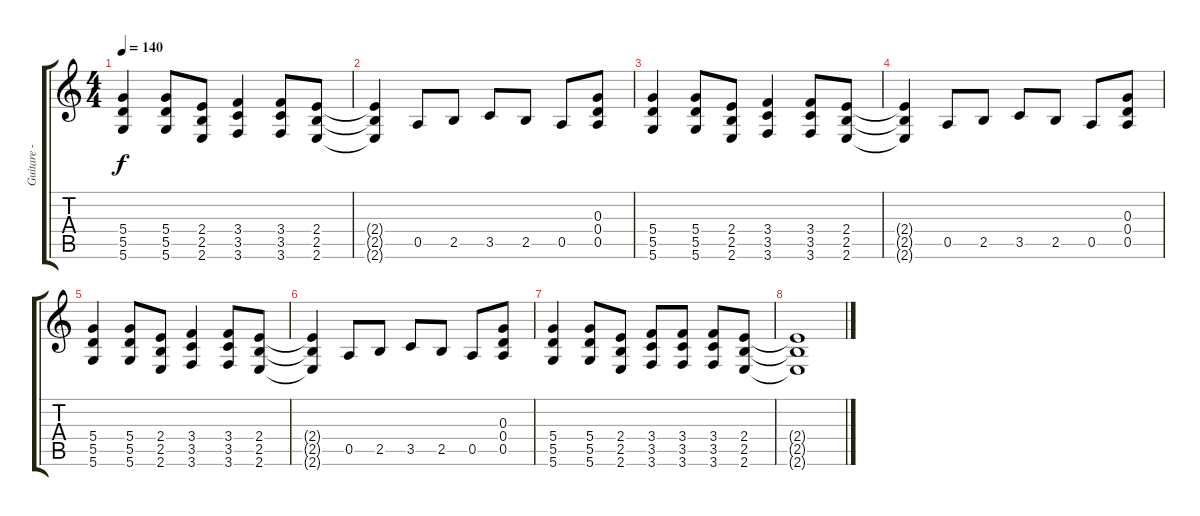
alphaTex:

\track ("Guitare - Kurt Cobain DropD" "Guitare - ") {instrument distortionguitar}
\staff {score tabs}
\tuning (E4 B3 G3 D3 A2 D2) {hide}
\ts (4 4)
\tempo 140
\clef g2
\ks c
(5.4 5.5 5.6).4{dy f} (5.4 5.5 5.6).8 (2.4 2.5 2.6).8 (3.4 3.5 3.6).4 (3.4 3.5 3.6).8 (2.4 2.5 2.6).8 |
(2.4{t} 2.5{t} 2.6{t}).4 0.5.8 2.5.8 3.5.8 2.5.8 0.5.8 (0.3 0.4 0.5).8 |
(5.4 5.5 5.6).4 (5.4 5.5 5.6).8 (2.4 2.5 2.6).8 (3.4 3.5 3.6).4 (3.4 3.5 3.6).8 (2.4 2.5 2.6).8 |
(2.4{t} 2.5{t} 2.6{t}).4 0.5.8 2.5.8 3.5.8 2.5.8 0.5.8 (0.3 0.4 0.5).8 |
(5.4 5.5 5.6).4 (5.4 5.5 5.6).8 (2.4 2.5 2.6).8 (3.4 3.5 3.6).4 (3.4 3.5 3.6).8 (2.4 2.5 2.6).8 |
(2.4{t} 2.5{t} 2.6{t}).4 0.5.8 2.5.8 3.5.8 2.5.8 0.5.8 (0.3 0.4 0.5).8 |
(5.4 5.5 5.6).4 (5.4 5.5 5.6).8 (2.4 2.5 2.6).8 (3.4 3.5 3.6).8 (3.4 3.5 3.6).8 (3.4 3.5 3.6).8 (2.4 2.5 2.6).8 |
(2.4{t} 2.5{t} 2.6{t}).1
